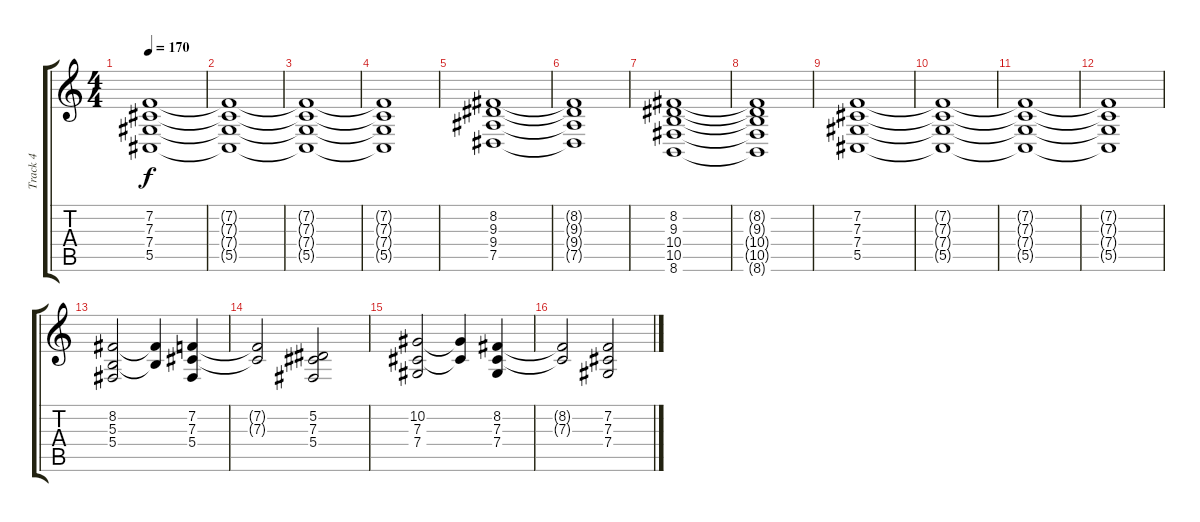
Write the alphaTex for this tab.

\track ("Track 4" "Track 4") {instrument choiraahs}
\staff {score tabs}
\tuning (Eb4 Bb3 Gb3 Db3 Ab2 Eb2) {hide}
\ts (4 4)
\tempo 170
\clef g2
\ks c
(7.2 7.3 7.4 5.5).1{dy f} |
(7.2{t} 7.3{t} 7.4{t} 5.5{t}).1 |
(7.2{t} 7.3{t} 7.4{t} 5.5{t}).1 |
(7.2{t} 7.3{t} 7.4{t} 5.5{t}).1 |
(8.2 9.3 9.4 7.5).1 |
(8.2{t} 9.3{t} 9.4{t} 7.5{t}).1 |
(8.2 9.3 10.4 10.5 8.6).1 |
(8.2{t} 9.3{t} 10.4{t} 10.5{t} 8.6{t}).1 |
(7.2 7.3 7.4 5.5).1 |
(7.2{t} 7.3{t} 7.4{t} 5.5{t}).1 |
(7.2{t} 7.3{t} 7.4{t} 5.5{t}).1 |
(7.2{t} 7.3{t} 7.4{t} 5.5{t}).1 |
(8.2 5.3 5.4).2 (8.2{t} 5.3{t}).4 (7.2 7.3 5.4).4 |
(7.2{t} 7.3{t}).2 (5.2 7.3 5.4).2 |
(10.2 7.3 7.4).2 (10.2{t} 7.3{t}).4 (8.2 7.3 7.4).4 |
(8.2{t} 7.3{t}).2 (7.2 7.3 7.4).2
